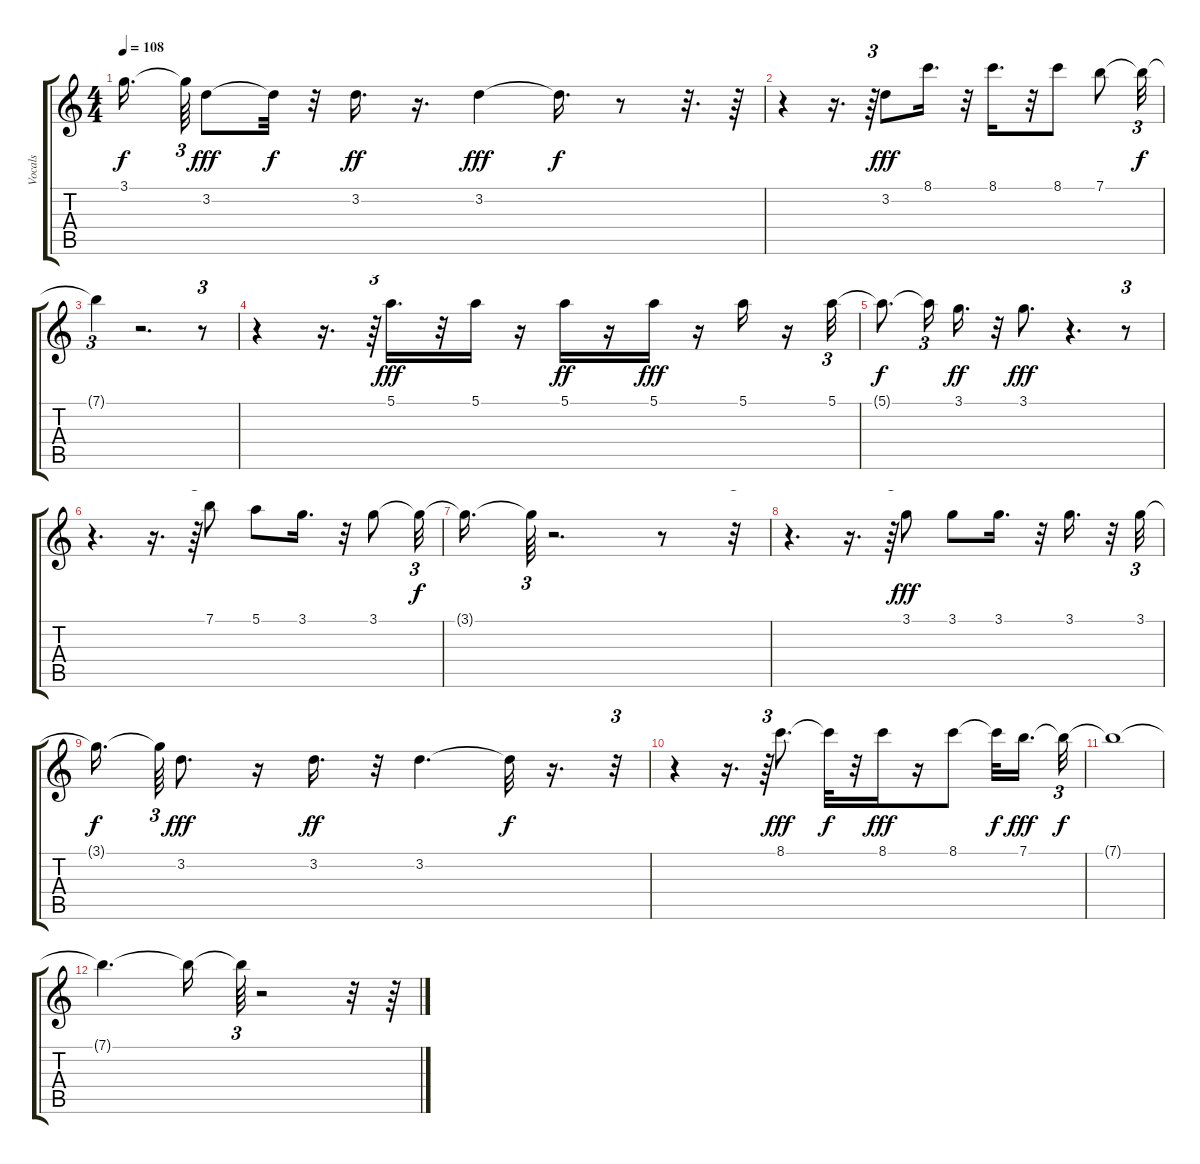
\track ("Vocals" "Vocals") {instrument overdrivenguitar}
\staff {score tabs}
\tuning (E4 B3 G3 D3 A2 E2) {hide}
\ts (4 4)
\tempo 108
\clef g2
\ks c
3.1{t}.16{d dy f beam splitsecondary} 3.1{t}.64{tu (3 2)} 3.2.8{dy fff} 3.2{t}.32{dy f} r.32 3.2.16{d dy ff} r.16{d} 3.2.4{dy fff} 3.2{t}.16{d dy f} r.8 r.32{d} r.64 |
r.4 r.16{d} r.64{tu (3 2)} 3.2.8{dy fff} 8.1.16{d} r.32 8.1.16{d} r.32 8.1.8 7.1.8 7.1{t}.32{tu (3 2) dy f} |
7.1{t}.4{tu (3 2)} r.2{d} r.8{tu (3 2)} |
r.4 r.16{d} r.64{tu (3 2)} 5.1.16{d dy fff} r.32 5.1.16 r.16 5.1.16{dy ff} r.16 5.1.16{dy fff} r.16 5.1.16 r.16 5.1.32{tu (3 2)} |
5.1{t}.8{d dy f} 5.1{t}.16{tu (3 2)} 3.1.16{d dy ff} r.32 3.1.8{d dy fff} r.4{d} r.8{tu (3 2)} |
r.4{d} r.16{d} r.64{tu (3 2)} 7.1.8 5.1.8 3.1.16{d} r.32 3.1.8 3.1{t}.32{tu (3 2) dy f} |
3.1{t}.16{d} 3.1{t}.64{tu (3 2)} r.2{d} r.8 r.32{tu (3 2)} |
r.4{d} r.16{d} r.64{tu (3 2)} 3.1.8{dy fff} 3.1.8 3.1.16{d} r.32 3.1.16{d} r.32 3.1.32{tu (3 2)} |
3.1{t}.16{d dy f beam splitsecondary} 3.1{t}.64{tu (3 2)} 3.2.8{d dy fff} r.16 3.2.16{d dy ff} r.32 3.2.4{d} 3.2{t}.32{dy f} r.16{d} r.32{tu (3 2)} |
r.4 r.16{d} r.64{tu (3 2)} 8.1.8{d dy fff} 8.1{t}.32{dy f} r.32 8.1.16{dy fff} r.16 8.1.8 8.1{t}.32{dy f} 7.1.16{d dy fff beam splitsecondary} 7.1{t}.32{tu (3 2) dy f} |
7.1{t}.1 |
7.1{t}.4{d} 7.1{t}.16 7.1{t}.64{tu (3 2)} r.2 r.32 r.64
